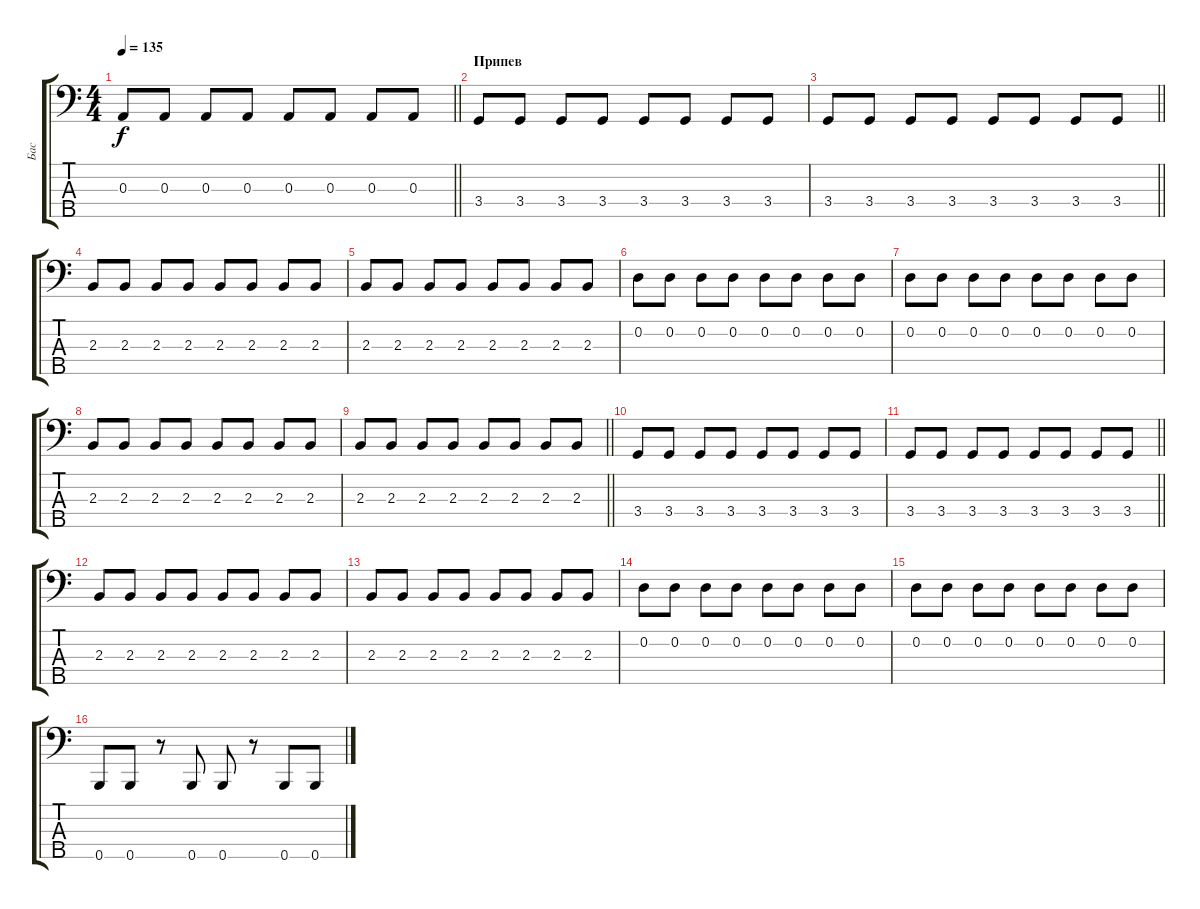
\track ("Бас" "Бас") {instrument electricbassfinger}
\staff {score tabs}
\tuning (G2 D2 A1 E1 B0) {hide}
\ts (4 4)
\tempo 135
\clef f4
\barLineRight lightlight
\ks c
0.3.8{dy f} 0.3.8 0.3.8 0.3.8 0.3.8 0.3.8 0.3.8 0.3.8 |
\section ("" "Припев")
3.4.8 3.4.8 3.4.8 3.4.8 3.4.8 3.4.8 3.4.8 3.4.8 |
\barLineRight lightlight
3.4.8 3.4.8 3.4.8 3.4.8 3.4.8 3.4.8 3.4.8 3.4.8 |
2.3.8 2.3.8 2.3.8 2.3.8 2.3.8 2.3.8 2.3.8 2.3.8 |
2.3.8 2.3.8 2.3.8 2.3.8 2.3.8 2.3.8 2.3.8 2.3.8 |
0.2.8 0.2.8 0.2.8 0.2.8 0.2.8 0.2.8 0.2.8 0.2.8 |
0.2.8 0.2.8 0.2.8 0.2.8 0.2.8 0.2.8 0.2.8 0.2.8 |
2.3.8 2.3.8 2.3.8 2.3.8 2.3.8 2.3.8 2.3.8 2.3.8 |
\barLineRight lightlight
2.3.8 2.3.8 2.3.8 2.3.8 2.3.8 2.3.8 2.3.8 2.3.8 |
\section ("" " ")
3.4.8 3.4.8 3.4.8 3.4.8 3.4.8 3.4.8 3.4.8 3.4.8 |
\barLineRight lightlight
3.4.8 3.4.8 3.4.8 3.4.8 3.4.8 3.4.8 3.4.8 3.4.8 |
2.3.8 2.3.8 2.3.8 2.3.8 2.3.8 2.3.8 2.3.8 2.3.8 |
2.3.8 2.3.8 2.3.8 2.3.8 2.3.8 2.3.8 2.3.8 2.3.8 |
0.2.8 0.2.8 0.2.8 0.2.8 0.2.8 0.2.8 0.2.8 0.2.8 |
0.2.8 0.2.8 0.2.8 0.2.8 0.2.8 0.2.8 0.2.8 0.2.8 |
0.5.8 0.5.8 r.8 0.5.8 0.5.8 r.8 0.5.8 0.5.8
